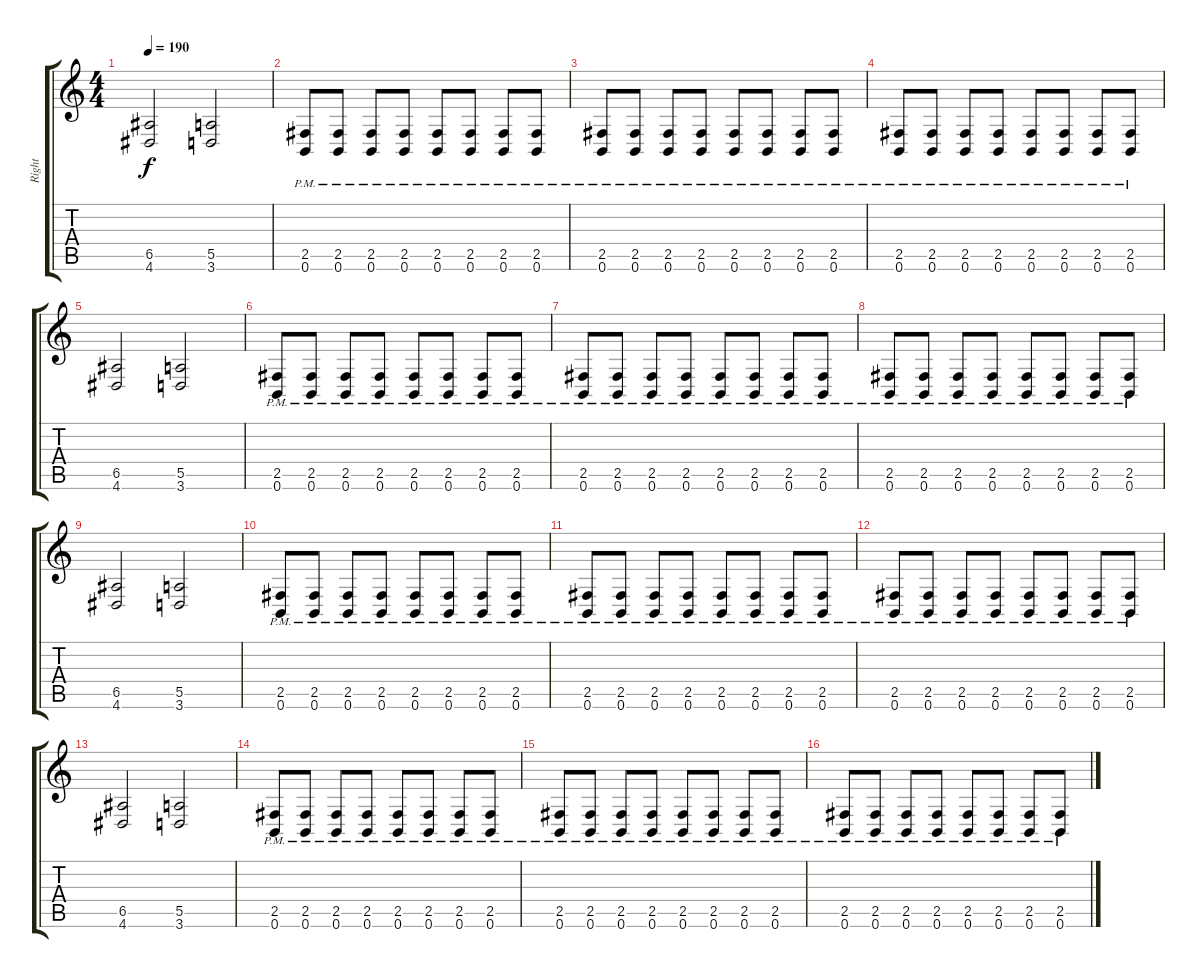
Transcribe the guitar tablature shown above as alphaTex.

\track ("Right" "Right") {instrument distortionguitar}
\staff {score tabs}
\tuning (B3 Gb3 D3 A2 E2 B1) {hide}
\ts (4 4)
\tempo 190
\clef g2
\ks c
(6.5 4.6).2{dy f} (5.5 3.6).2 |
(2.5{pm} 0.6{pm}).8 (2.5{pm} 0.6{pm}).8 (2.5{pm} 0.6{pm}).8 (2.5{pm} 0.6{pm}).8 (2.5{pm} 0.6{pm}).8 (2.5{pm} 0.6{pm}).8 (2.5{pm} 0.6{pm}).8 (2.5{pm} 0.6{pm}).8 |
(2.5{pm} 0.6{pm}).8 (2.5{pm} 0.6{pm}).8 (2.5{pm} 0.6{pm}).8 (2.5{pm} 0.6{pm}).8 (2.5{pm} 0.6{pm}).8 (2.5{pm} 0.6{pm}).8 (2.5{pm} 0.6{pm}).8 (2.5{pm} 0.6{pm}).8 |
(2.5{pm} 0.6{pm}).8 (2.5{pm} 0.6{pm}).8 (2.5{pm} 0.6{pm}).8 (2.5{pm} 0.6{pm}).8 (2.5{pm} 0.6{pm}).8 (2.5{pm} 0.6{pm}).8 (2.5{pm} 0.6{pm}).8 (2.5{pm} 0.6{pm}).8 |
(6.5 4.6).2 (5.5 3.6).2 |
(2.5{pm} 0.6{pm}).8 (2.5{pm} 0.6{pm}).8 (2.5{pm} 0.6{pm}).8 (2.5{pm} 0.6{pm}).8 (2.5{pm} 0.6{pm}).8 (2.5{pm} 0.6{pm}).8 (2.5{pm} 0.6{pm}).8 (2.5{pm} 0.6{pm}).8 |
(2.5{pm} 0.6{pm}).8 (2.5{pm} 0.6{pm}).8 (2.5{pm} 0.6{pm}).8 (2.5{pm} 0.6{pm}).8 (2.5{pm} 0.6{pm}).8 (2.5{pm} 0.6{pm}).8 (2.5{pm} 0.6{pm}).8 (2.5{pm} 0.6{pm}).8 |
(2.5{pm} 0.6{pm}).8 (2.5{pm} 0.6{pm}).8 (2.5{pm} 0.6{pm}).8 (2.5{pm} 0.6{pm}).8 (2.5{pm} 0.6{pm}).8 (2.5{pm} 0.6{pm}).8 (2.5{pm} 0.6{pm}).8 (2.5{pm} 0.6{pm}).8 |
(6.5 4.6).2 (5.5 3.6).2 |
(2.5{pm} 0.6{pm}).8 (2.5{pm} 0.6{pm}).8 (2.5{pm} 0.6{pm}).8 (2.5{pm} 0.6{pm}).8 (2.5{pm} 0.6{pm}).8 (2.5{pm} 0.6{pm}).8 (2.5{pm} 0.6{pm}).8 (2.5{pm} 0.6{pm}).8 |
(2.5{pm} 0.6{pm}).8 (2.5{pm} 0.6{pm}).8 (2.5{pm} 0.6{pm}).8 (2.5{pm} 0.6{pm}).8 (2.5{pm} 0.6{pm}).8 (2.5{pm} 0.6{pm}).8 (2.5{pm} 0.6{pm}).8 (2.5{pm} 0.6{pm}).8 |
(2.5{pm} 0.6{pm}).8 (2.5{pm} 0.6{pm}).8 (2.5{pm} 0.6{pm}).8 (2.5{pm} 0.6{pm}).8 (2.5{pm} 0.6{pm}).8 (2.5{pm} 0.6{pm}).8 (2.5{pm} 0.6{pm}).8 (2.5{pm} 0.6{pm}).8 |
(6.5 4.6).2 (5.5 3.6).2 |
(2.5{pm} 0.6{pm}).8 (2.5{pm} 0.6{pm}).8 (2.5{pm} 0.6{pm}).8 (2.5{pm} 0.6{pm}).8 (2.5{pm} 0.6{pm}).8 (2.5{pm} 0.6{pm}).8 (2.5{pm} 0.6{pm}).8 (2.5{pm} 0.6{pm}).8 |
(2.5{pm} 0.6{pm}).8 (2.5{pm} 0.6{pm}).8 (2.5{pm} 0.6{pm}).8 (2.5{pm} 0.6{pm}).8 (2.5{pm} 0.6{pm}).8 (2.5{pm} 0.6{pm}).8 (2.5{pm} 0.6{pm}).8 (2.5{pm} 0.6{pm}).8 |
(2.5{pm} 0.6{pm}).8 (2.5{pm} 0.6{pm}).8 (2.5{pm} 0.6{pm}).8 (2.5{pm} 0.6{pm}).8 (2.5{pm} 0.6{pm}).8 (2.5{pm} 0.6{pm}).8 (2.5{pm} 0.6{pm}).8 (2.5{pm} 0.6{pm}).8
